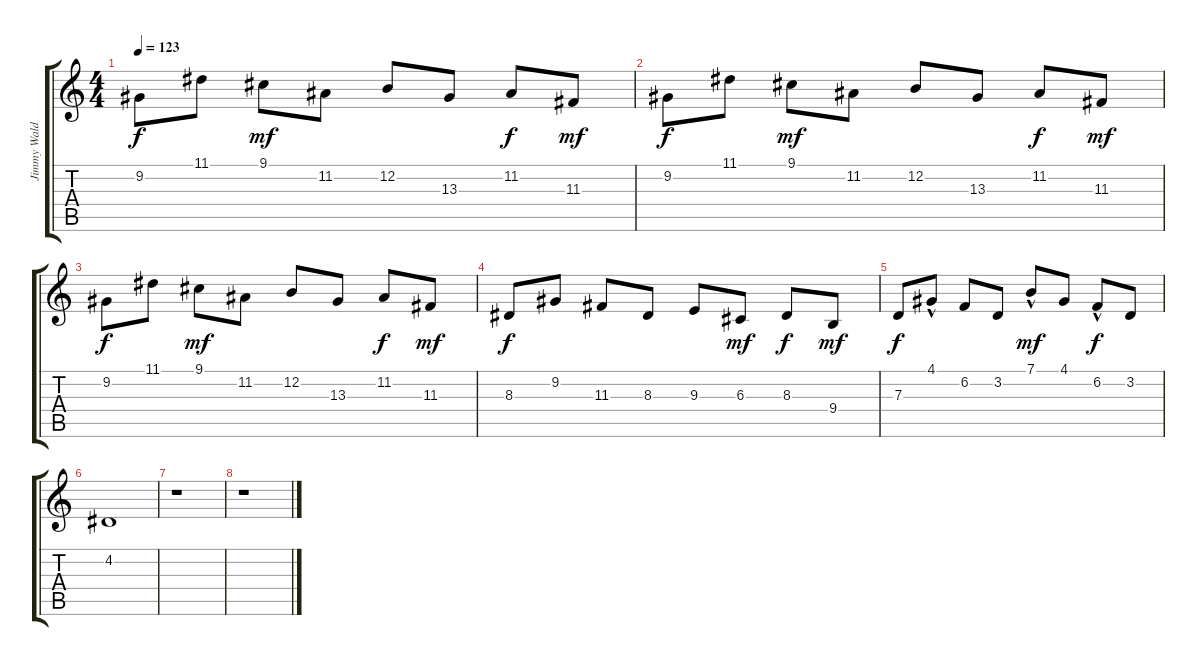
\track ("Jimmy Waldo (Low)" "Jimmy Wald") {instrument vibraphone}
\staff {score tabs}
\tuning (E4 B3 G3 D3 A2 E2) {hide}
\ts (4 4)
\tempo 123
\clef g2
\ks c
9.2.8{dy f} 11.1.8 9.1.8{dy mf} 11.2.8 12.2.8 13.3.8 11.2.8{dy f} 11.3.8{dy mf} |
9.2.8{dy f} 11.1.8 9.1.8{dy mf} 11.2.8 12.2.8 13.3.8 11.2.8{dy f} 11.3.8{dy mf} |
9.2.8{dy f} 11.1.8 9.1.8{dy mf} 11.2.8 12.2.8 13.3.8 11.2.8{dy f} 11.3.8{dy mf} |
8.3.8{dy f} 9.2.8 11.3.8 8.3.8 9.3.8 6.3.8{dy mf} 8.3.8{dy f} 9.4.8{dy mf} |
7.3.8{dy f} 4.1{hac}.8 6.2.8 3.2.8 7.1{hac}.8{dy mf} 4.1.8 6.2{hac}.8{dy f} 3.2.8 |
4.2.1 |
r.1 |
r.1
